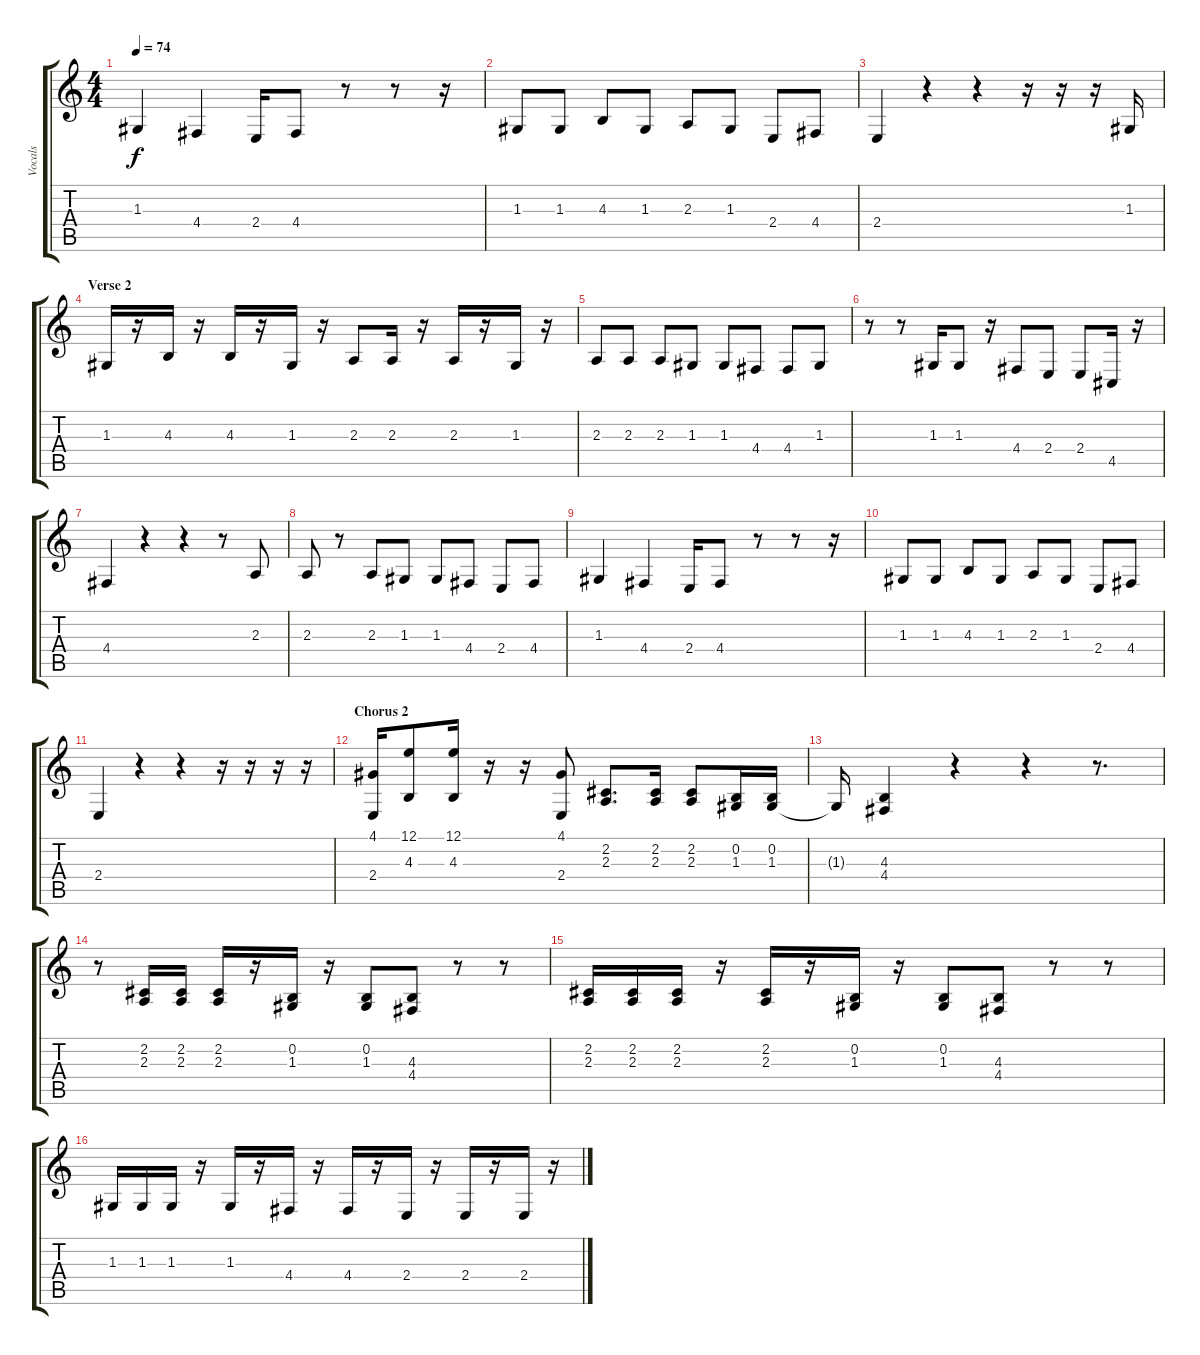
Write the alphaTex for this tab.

\track ("Vocals" "Vocals") {instrument voiceoohs}
\staff {score tabs}
\tuning (E4 B3 G3 D3 A2 E2) {hide}
\ts (4 4)
\tempo 74
\clef g2
\ks c
1.3.4{dy f} 4.4.4 2.4.16 4.4.8 r.8 r.8 r.16 |
1.3.8 1.3.8 4.3.8 1.3.8 2.3.8 1.3.8 2.4.8 4.4.8 |
2.4.4 r.4 r.4 r.16 r.16 r.16 1.3.16 |
\section ("" "Verse 2")
1.3.16 r.16 4.3.16 r.16 4.3.16 r.16 1.3.16 r.16 2.3.8 2.3.16 r.16 2.3.16 r.16 1.3.16 r.16 |
2.3.8 2.3.8 2.3.8 1.3.8 1.3.8 4.4.8 4.4.8 1.3.8 |
r.8 r.8 1.3.16 1.3.8 r.16 4.4.8 2.4.8 2.4.8 4.5.16 r.16 |
4.4.4 r.4 r.4 r.8 2.3.8 |
2.3.8 r.8 2.3.8 1.3.8 1.3.8 4.4.8 2.4.8 4.4.8 |
1.3.4 4.4.4 2.4.16 4.4.8 r.8 r.8 r.16 |
1.3.8 1.3.8 4.3.8 1.3.8 2.3.8 1.3.8 2.4.8 4.4.8 |
2.4.4 r.4 r.4 r.16 r.16 r.16 r.16 |
\section ("" "Chorus 2")
(4.1 2.4).16 (12.1 4.3).8 (12.1 4.3).16 r.16 r.16 (4.1 2.4).8 (2.2 2.3).8{d} (2.2 2.3).16 (2.2 2.3).8 (0.2 1.3).16 (0.2 1.3).16 |
1.3{t}.16 (4.3 4.4).4 r.4 r.4 r.8{d} |
r.8 (2.2 2.3).16 (2.2 2.3).16 (2.2 2.3).16 r.16 (0.2 1.3).16 r.16 (0.2 1.3).8 (4.3 4.4).8 r.8 r.8 |
(2.2 2.3).16 (2.2 2.3).16 (2.2 2.3).16 r.16 (2.2 2.3).16 r.16 (0.2 1.3).16 r.16 (0.2 1.3).8 (4.3 4.4).8 r.8 r.8 |
1.3.16 1.3.16 1.3.16 r.16 1.3.16 r.16 4.4.16 r.16 4.4.16 r.16 2.4.16 r.16 2.4.16 r.16 2.4.16 r.16
